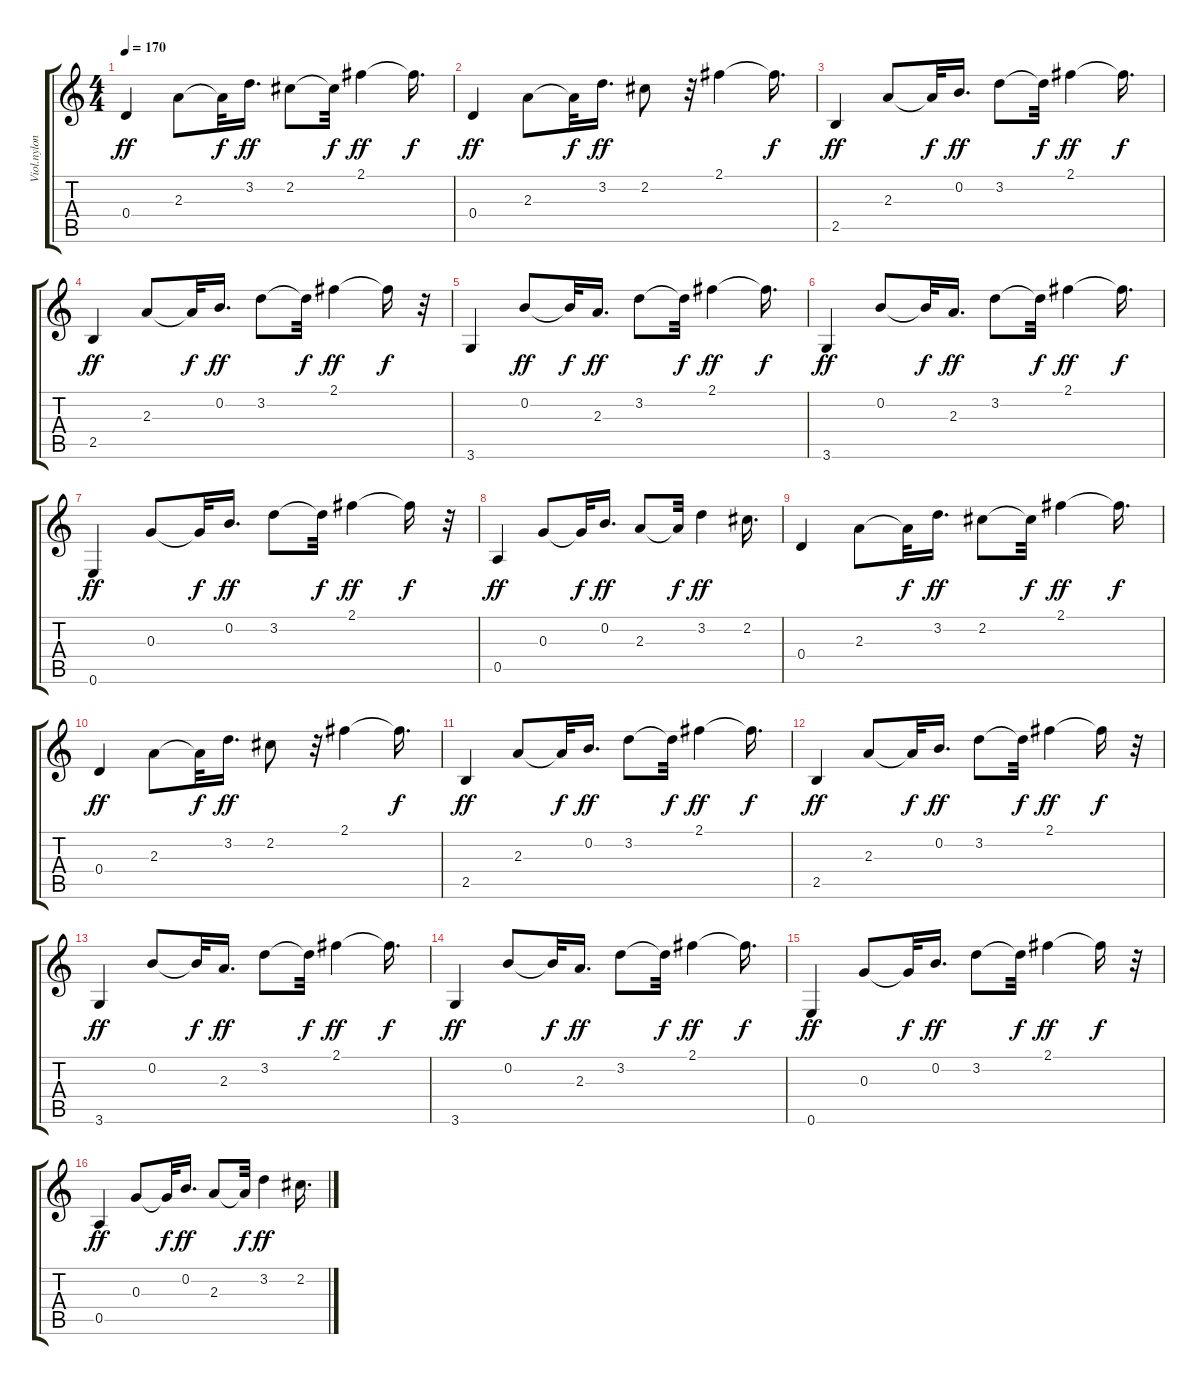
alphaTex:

\track ("Viol.nylon" "Viol.nylon") {instrument acousticguitarnylon}
\staff {score tabs}
\tuning (E4 B3 G3 D3 A2 E2) {hide}
\ts (4 4)
\tempo 170
\clef g2
\ks c
0.4.4{dy ff instrument acousticguitarnylon} 2.3.8 2.3{t}.32{dy f} 3.2.16{d dy ff} 2.2.8 2.2{t}.32{dy f} 2.1.4{dy ff} 2.1{t}.16{d dy f} |
0.4.4{dy ff} 2.3.8 2.3{t}.32{dy f} 3.2.16{d dy ff} 2.2.8 r.32 2.1.4 2.1{t}.16{d dy f} |
2.5.4{dy ff} 2.3.8 2.3{t}.32{dy f} 0.2.16{d dy ff} 3.2.8 3.2{t}.32{dy f} 2.1.4{dy ff} 2.1{t}.16{d dy f} |
2.5.4{dy ff} 2.3.8 2.3{t}.32{dy f} 0.2.16{d dy ff} 3.2.8 3.2{t}.32{dy f} 2.1.4{dy ff} 2.1{t}.16{dy f} r.32 |
3.6.4 0.2.8{dy ff} 0.2{t}.32{dy f} 2.3.16{d dy ff} 3.2.8 3.2{t}.32{dy f} 2.1.4{dy ff} 2.1{t}.16{d dy f} |
3.6.4{dy ff} 0.2.8 0.2{t}.32{dy f} 2.3.16{d dy ff} 3.2.8 3.2{t}.32{dy f} 2.1.4{dy ff} 2.1{t}.16{d dy f} |
0.6.4{dy ff} 0.3.8 0.3{t}.32{dy f} 0.2.16{d dy ff} 3.2.8 3.2{t}.32{dy f} 2.1.4{dy ff} 2.1{t}.16{dy f} r.32 |
0.5.4{dy ff} 0.3.8 0.3{t}.32{dy f} 0.2.16{d dy ff} 2.3.8 2.3{t}.32{dy f} 3.2.4{dy ff} 2.2.16{d} |
0.4.4 2.3.8 2.3{t}.32{dy f} 3.2.16{d dy ff} 2.2.8 2.2{t}.32{dy f} 2.1.4{dy ff} 2.1{t}.16{d dy f} |
0.4.4{dy ff} 2.3.8 2.3{t}.32{dy f} 3.2.16{d dy ff} 2.2.8 r.32 2.1.4 2.1{t}.16{d dy f} |
2.5.4{dy ff} 2.3.8 2.3{t}.32{dy f} 0.2.16{d dy ff} 3.2.8 3.2{t}.32{dy f} 2.1.4{dy ff} 2.1{t}.16{d dy f} |
2.5.4{dy ff} 2.3.8 2.3{t}.32{dy f} 0.2.16{d dy ff} 3.2.8 3.2{t}.32{dy f} 2.1.4{dy ff} 2.1{t}.16{dy f} r.32 |
3.6.4{dy ff} 0.2.8 0.2{t}.32{dy f} 2.3.16{d dy ff} 3.2.8 3.2{t}.32{dy f} 2.1.4{dy ff} 2.1{t}.16{d dy f} |
3.6.4{dy ff} 0.2.8 0.2{t}.32{dy f} 2.3.16{d dy ff} 3.2.8 3.2{t}.32{dy f} 2.1.4{dy ff} 2.1{t}.16{d dy f} |
0.6.4{dy ff} 0.3.8 0.3{t}.32{dy f} 0.2.16{d dy ff} 3.2.8 3.2{t}.32{dy f} 2.1.4{dy ff} 2.1{t}.16{dy f} r.32 |
0.5.4{dy ff} 0.3.8 0.3{t}.32{dy f} 0.2.16{d dy ff} 2.3.8 2.3{t}.32{dy f} 3.2.4{dy ff} 2.2.16{d}
